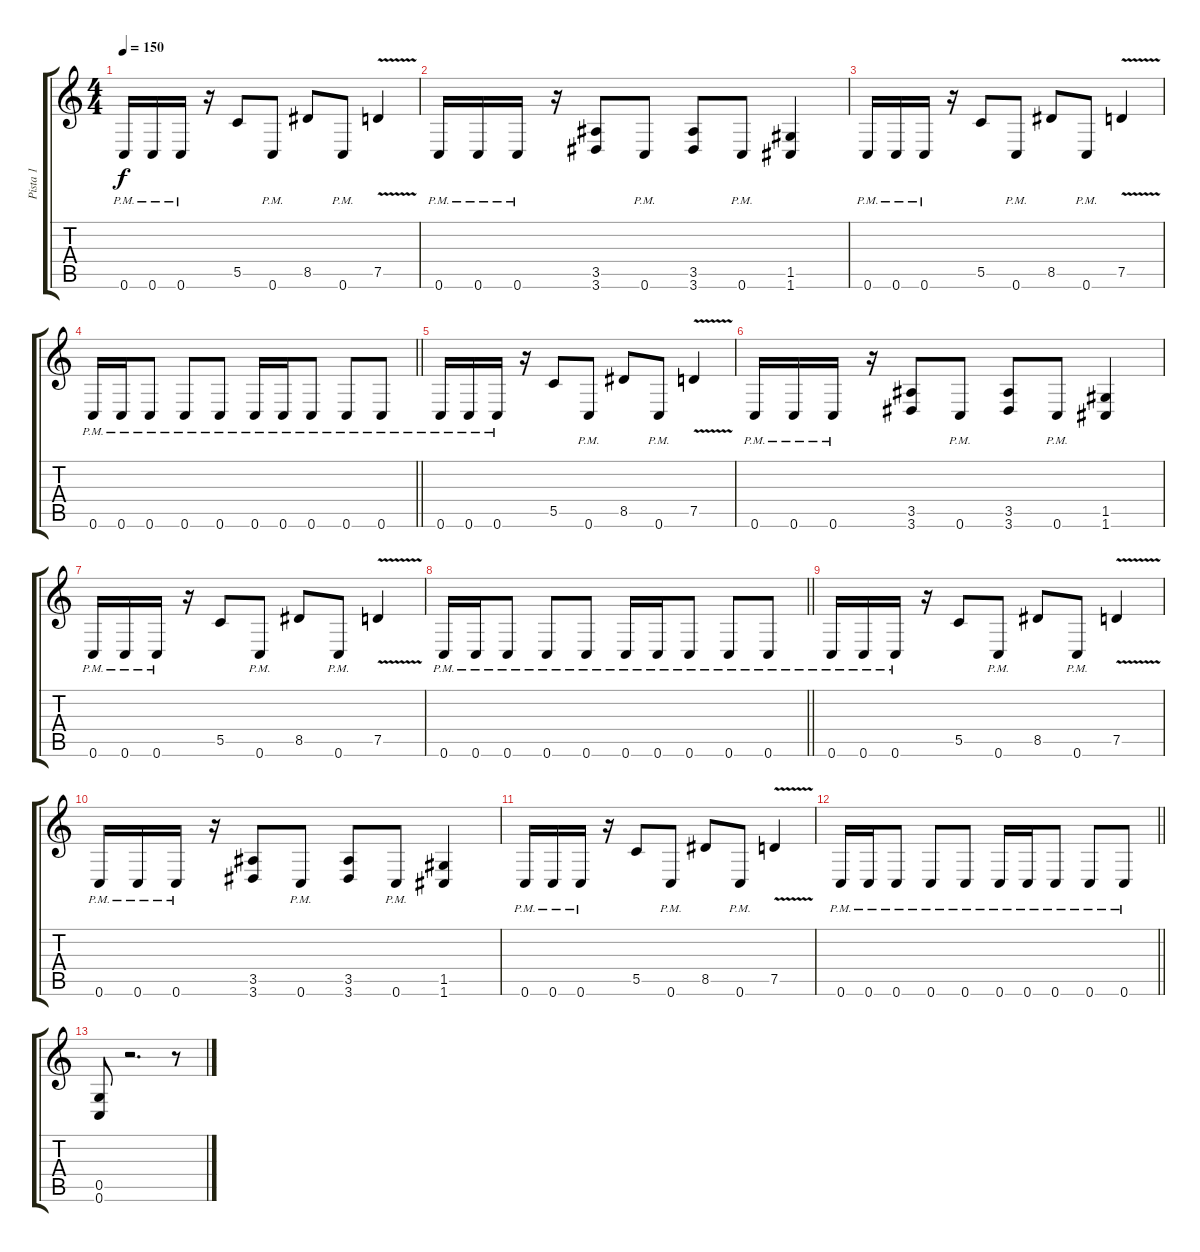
\track ("Pista 1" "Pista 1") {instrument distortionguitar}
\staff {score tabs}
\tuning (D4 A3 F3 C3 G2 C2) {hide}
\ts (4 4)
\tempo 150
\clef g2
\ks c
0.6{pm}.16{dy f} 0.6{pm}.16 0.6{pm}.16 r.16 5.5.8 0.6{pm}.8 8.5.8 0.6{pm}.8 7.5{v}.4 |
0.6{pm}.16 0.6{pm}.16 0.6{pm}.16 r.16 (3.5 3.6).8 0.6{pm}.8 (3.5 3.6).8 0.6{pm}.8 (1.5 1.6).4 |
0.6{pm}.16 0.6{pm}.16 0.6{pm}.16 r.16 5.5.8 0.6{pm}.8 8.5.8 0.6{pm}.8 7.5{v}.4 |
\barLineRight lightlight
0.6{pm}.16 0.6{pm}.16 0.6{pm}.8 0.6{pm}.8 0.6{pm}.8 0.6{pm}.16 0.6{pm}.16 0.6{pm}.8 0.6{pm}.8 0.6{pm}.8 |
0.6{pm}.16 0.6{pm}.16 0.6{pm}.16 r.16 5.5.8 0.6{pm}.8 8.5.8 0.6{pm}.8 7.5{v}.4 |
0.6{pm}.16 0.6{pm}.16 0.6{pm}.16 r.16 (3.5 3.6).8 0.6{pm}.8 (3.5 3.6).8 0.6{pm}.8 (1.5 1.6).4 |
0.6{pm}.16 0.6{pm}.16 0.6{pm}.16 r.16 5.5.8 0.6{pm}.8 8.5.8 0.6{pm}.8 7.5{v}.4 |
\barLineRight lightlight
0.6{pm}.16 0.6{pm}.16 0.6{pm}.8 0.6{pm}.8 0.6{pm}.8 0.6{pm}.16 0.6{pm}.16 0.6{pm}.8 0.6{pm}.8 0.6{pm}.8 |
0.6{pm}.16 0.6{pm}.16 0.6{pm}.16 r.16 5.5.8 0.6{pm}.8 8.5.8 0.6{pm}.8 7.5{v}.4 |
0.6{pm}.16 0.6{pm}.16 0.6{pm}.16 r.16 (3.5 3.6).8 0.6{pm}.8 (3.5 3.6).8 0.6{pm}.8 (1.5 1.6).4 |
0.6{pm}.16 0.6{pm}.16 0.6{pm}.16 r.16 5.5.8 0.6{pm}.8 8.5.8 0.6{pm}.8 7.5{v}.4 |
\barLineRight lightlight
0.6{pm}.16 0.6{pm}.16 0.6{pm}.8 0.6{pm}.8 0.6{pm}.8 0.6{pm}.16 0.6{pm}.16 0.6{pm}.8 0.6{pm}.8 0.6{pm}.8 |
(0.5 0.6).8 r.2{d} r.8
